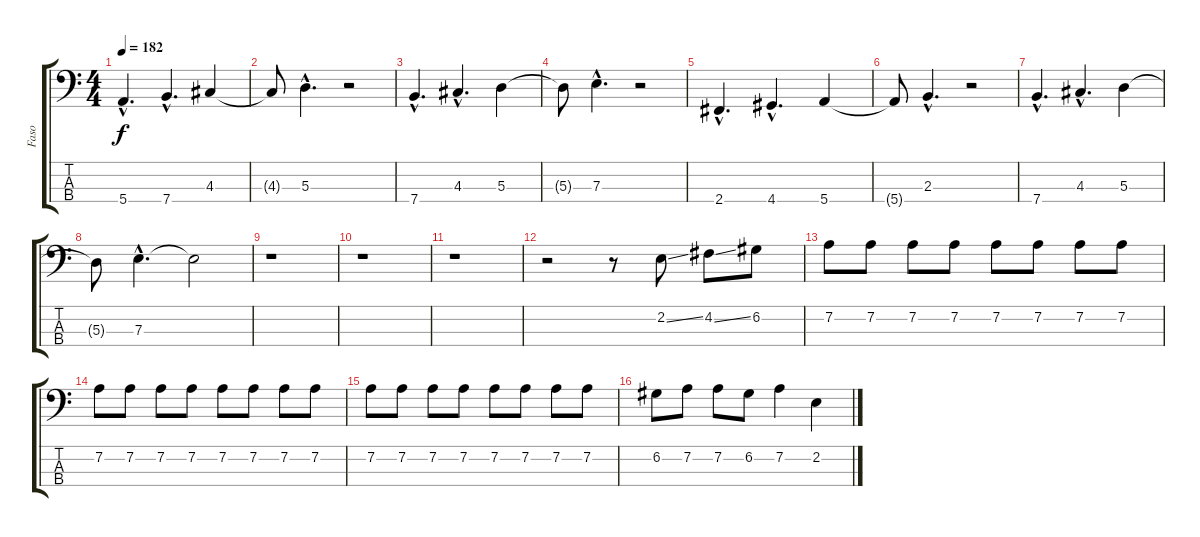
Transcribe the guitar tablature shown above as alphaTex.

\track ("Faso" "Faso") {instrument electricbassfinger}
\staff {score tabs}
\tuning (G2 D2 A1 E1) {hide}
\ts (4 4)
\tempo 182
\clef f4
\ks c
5.4{hac}.4{d dy f} 7.4{hac}.4{d} 4.3.4 |
4.3{t}.8 5.3{hac}.4{d} r.2 |
7.4{hac}.4{d} 4.3{hac}.4{d} 5.3.4 |
5.3{t}.8 7.3{hac}.4{d} r.2 |
2.4{hac}.4{d} 4.4{hac}.4{d} 5.4.4 |
5.4{t}.8 2.3{hac}.4{d} r.2 |
7.4{hac}.4{d} 4.3{hac}.4{d} 5.3.4 |
5.3{t}.8 7.3{hac}.4{d} 7.3{t}.2 |
r.1 |
r.1 |
r.1 |
r.2 r.8 2.2{ss}.8 4.2{ss}.8 6.2.8 |
7.2.8 7.2.8 7.2.8 7.2.8 7.2.8 7.2.8 7.2.8 7.2.8 |
7.2.8 7.2.8 7.2.8 7.2.8 7.2.8 7.2.8 7.2.8 7.2.8 |
7.2.8 7.2.8 7.2.8 7.2.8 7.2.8 7.2.8 7.2.8 7.2.8 |
6.2.8 7.2.8 7.2.8 6.2.8 7.2.4 2.2.4
